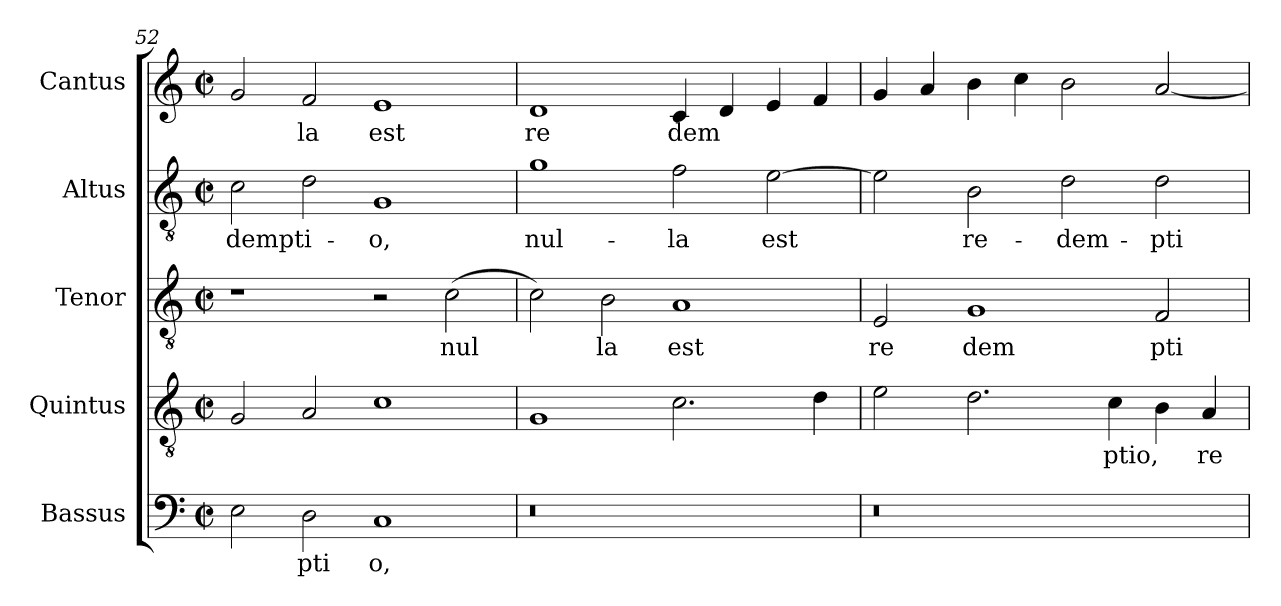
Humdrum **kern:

**kern	**text	**kern	**text	**kern	**text	**kern	**text	**kern	**text
*part5	*part5	*part4	*part4	*part3	*part3	*part2	*part2	*part1	*part1
*staff5	*staff5	*staff4	*staff4	*staff3	*staff3	*staff2	*staff2	*staff1	*staff1
*I"Bassus	*	*I"Quintus	*	*I"Tenor	*	*I"Altus	*	*I"Cantus	*
*clefF4	*	*clefGv2	*	*clefGv2	*	*clefGv2	*	*clefG2	*
*M2/2	*	*M2/2	*	*M2/2	*	*M2/2	*	*M2/2	*
*met(c|)	*	*met(c|)	*	*met(c|)	*	*met(c|)	*	*met(c|)	*
=52	=52	=52	=52	=52	=52	=52	=52	=52	=52
!	!	!	!	!	!	!	!LO:LY:b:cj	!	!
2E\	.	2G/	.	1r	.	2c\	-dempti-	2g/	.
!	!LO:LY:b:cj	!	!	!	!	!	!	!	!LO:LY:b:cj
2D\	pti	2A/	.	.	.	2d\	.	2f/	la
!	!LO:LY:b:cj	!	!	!	!	!	!LO:LY:b:cj	!	!LO:LY:b:cj
1C	o,	1c	.	2r	.	1G	-o,	1e	est
!	!	!	!	!	!LO:LY:b	!	!	!	!
.	.	.	.	(>2c\	nul	.	.	.	.
=53	=53	=53	=53	=53	=53	=53	=53	=53	=53
!	!	!	!	!	!	!	!LO:LY:b:cj	!	!LO:LY:b:cj
0r	.	1G	.	2c\)	.	1g	nul-	1d	re
!	!	!	!	!	!LO:LY:b:cj	!	!	!	!
.	.	.	.	2B\	la	.	.	.	.
!	!	!	!	!	!LO:LY:b:cj	!	!LO:LY:b:cj	!	!LO:LY:b
.	.	2.c\	.	1A	est	2f\	-la	4c/	dem
.	.	.	.	.	.	.	.	4d/	.
!	!	!	!	!	!	!	!LO:LY:b	!	!
.	.	.	.	.	.	[>2e\	est	4e/	.
.	.	4d\	.	.	.	.	.	4f/	.
=54	=54	=54	=54	=54	=54	=54	=54	=54	=54
!	!	!	!	!	!LO:LY:b:cj	!	!	!	!
0r	.	2e\	.	2E/	re	2e\]	.	4g/	.
.	.	.	.	.	.	.	.	4a/	.
!	!	!	!	!	!LO:LY:b:cj	!	!LO:LY:b:cj	!	!
.	.	2.d\	.	1G	dem	2B\	re-	4b\	.
.	.	.	.	.	.	.	.	4cc\	.
!	!	!	!	!	!	!	!LO:LY:b:cj	!	!
.	.	.	.	.	.	2d\	-dem-	2b\	.
!	!	!	!LO:LY:b:cj	!	!	!	!	!	!
.	.	4c\	ptio,	.	.	.	.	.	.
!	!	!	!	!	!LO:LY:b:cj	!	!LO:LY:b:cj	!	!
.	.	4B\	.	2F/	pti	2d\	-pti-	[<2a/	.
!	!	!	!LO:LY:b:cj	!	!	!	!	!	!
.	.	4A/	re	.	.	.	.	.	.
=	=	=	=	=	=	=	=	=	=
*-	*-	*-	*-	*-	*-	*-	*-	*-	*-
